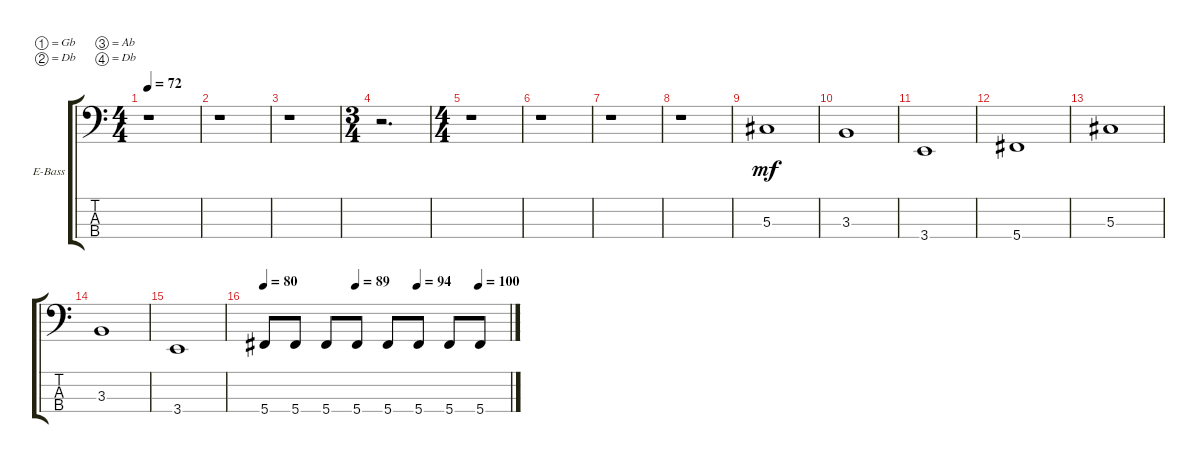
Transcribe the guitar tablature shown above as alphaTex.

\bracketExtendMode groupsimilarinstruments
\firstSystemTrackNameOrientation horizontal
\otherSystemsTrackNameOrientation horizontal
\track ("Electric Bass" "E-Bass") {instrument electricbassfinger}
\staff {score tabs}
\tuning (Gb2 Db2 Ab1 Db1)
\ts (4 4)
\tempo 72
\clef f4
\ks c
r.1{dy mf} |
r.1 |
r.1 |
\ts (3 4)
r.2{d} |
\ts (4 4)
r.1 |
r.1 |
r.1 |
r.1 |
5.3.1 |
3.3.1 |
3.4.1 |
5.4.1 |
5.3.1 |
3.3.1 |
3.4.1 |
\tempo 80
\tempo (89 0.375)
\tempo (89 0.5 hide)
\tempo (94 0.625)
\tempo (100 0.875)
5.4.8 5.4.8 5.4.8 5.4.8 5.4.8 5.4.8 5.4.8 5.4.8
